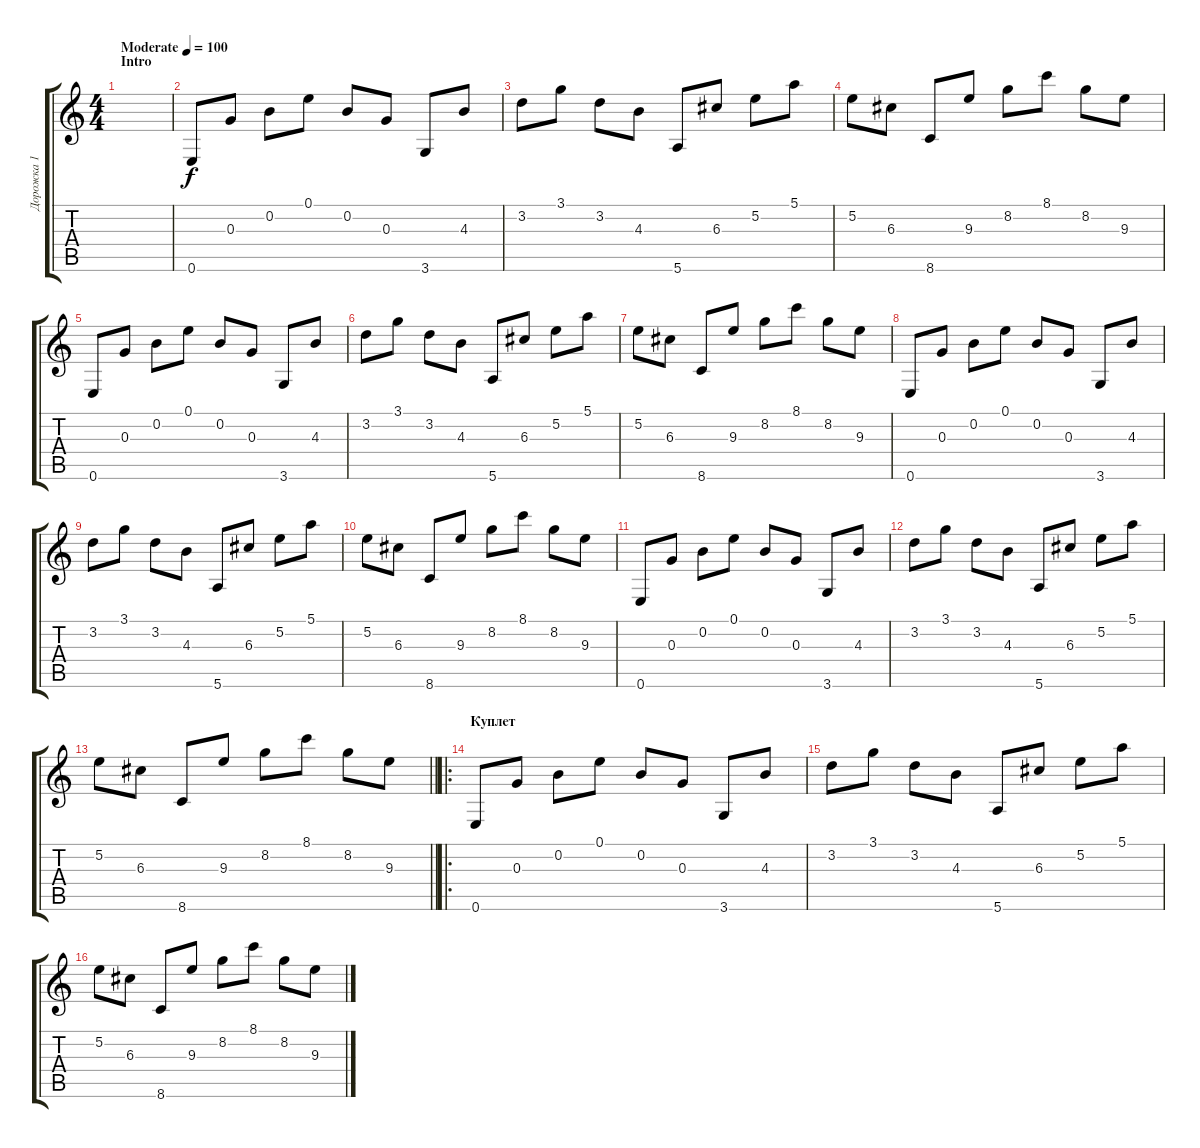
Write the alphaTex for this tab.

\track ("Дорожка 1" "Дорожка 1") {instrument electricguitarclean}
\staff {score tabs}
\tuning (E4 B3 G3 D3 A2 E2) {hide}
\ts (4 4)
\section ("" "Intro")
\tempo (100 "Moderate")
\clef g2
\ks c
|
0.6.8 0.3.8 0.2.8 0.1.8 0.2.8 0.3.8 3.6.8 4.3.8 |
3.2.8 3.1.8 3.2.8 4.3.8 5.6.8 6.3.8 5.2.8 5.1.8 |
5.2.8 6.3.8 8.6.8 9.3.8 8.2.8 8.1.8 8.2.8 9.3.8 |
0.6.8 0.3.8 0.2.8 0.1.8 0.2.8 0.3.8 3.6.8 4.3.8 |
3.2.8 3.1.8 3.2.8 4.3.8 5.6.8 6.3.8 5.2.8 5.1.8 |
5.2.8 6.3.8 8.6.8 9.3.8 8.2.8 8.1.8 8.2.8 9.3.8 |
0.6.8 0.3.8 0.2.8 0.1.8 0.2.8 0.3.8 3.6.8 4.3.8 |
3.2.8 3.1.8 3.2.8 4.3.8 5.6.8 6.3.8 5.2.8 5.1.8 |
5.2.8 6.3.8 8.6.8 9.3.8 8.2.8 8.1.8 8.2.8 9.3.8 |
0.6.8 0.3.8 0.2.8 0.1.8 0.2.8 0.3.8 3.6.8 4.3.8 |
3.2.8 3.1.8 3.2.8 4.3.8 5.6.8 6.3.8 5.2.8 5.1.8 |
\barLineRight lightlight
5.2.8 6.3.8 8.6.8 9.3.8 8.2.8 8.1.8 8.2.8 9.3.8 |
\ro
\section ("" "Куплет")
0.6.8 0.3.8 0.2.8 0.1.8 0.2.8 0.3.8 3.6.8 4.3.8 |
3.2.8 3.1.8 3.2.8 4.3.8 5.6.8 6.3.8 5.2.8 5.1.8 |
5.2.8 6.3.8 8.6.8 9.3.8 8.2.8 8.1.8 8.2.8 9.3.8
